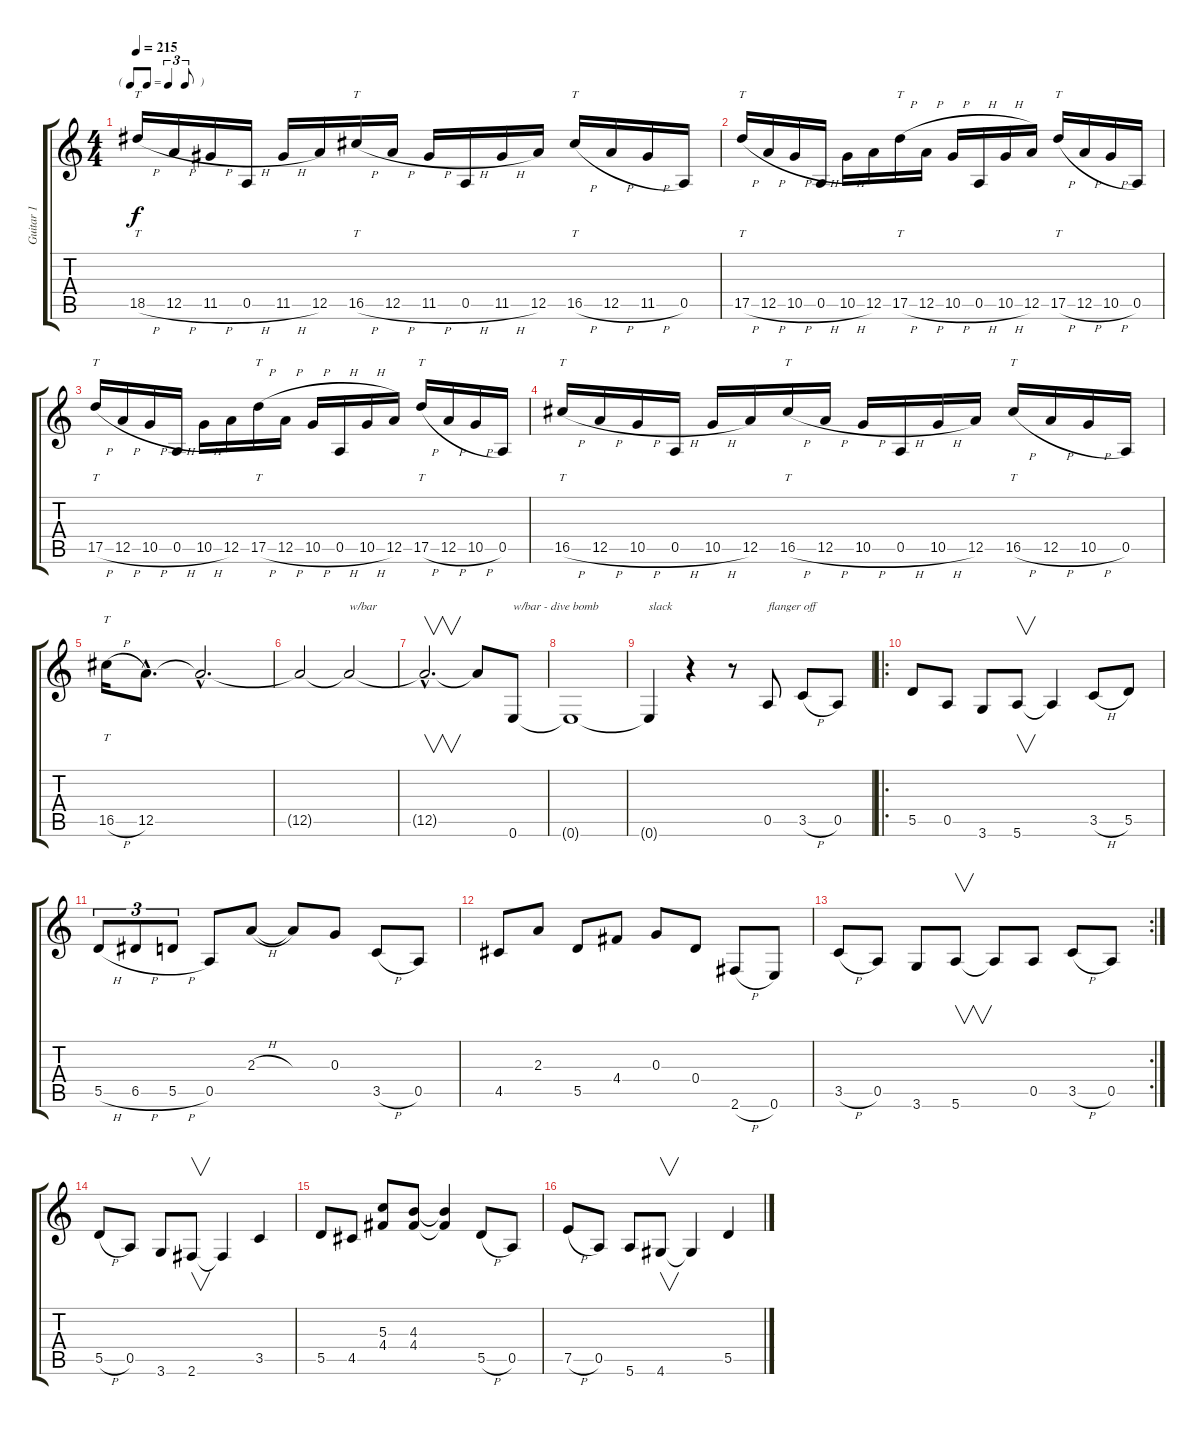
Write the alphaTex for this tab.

\track ("Guitar 1" "Guitar 1") {instrument distortionguitar}
\staff {score tabs}
\tuning (E4 B3 G3 D3 A2 E2) {hide}
\ts (4 4)
\tf triplet8th
\tempo 215
\clef g2
\ks c
18.5{h}.16{tt dy f} 12.5{h}.16 11.5{h}.16 0.5{h}.16 11.5{h}.16 12.5.16 16.5{h}.16{tt} 12.5{h}.16 11.5{h}.16 0.5{h}.16 11.5{h}.16 12.5.16 16.5{h}.16{tt} 12.5{h}.16 11.5{h}.16 0.5.16 |
17.5{h}.16{tt} 12.5{h}.16 10.5{h}.16 0.5{h}.16 10.5{h}.16 12.5.16 17.5{h}.16{tt} 12.5{h}.16 10.5{h}.16 0.5{h}.16 10.5{h}.16 12.5.16 17.5{h}.16{tt} 12.5{h}.16 10.5{h}.16 0.5.16 |
17.5{h}.16{tt} 12.5{h}.16 10.5{h}.16 0.5{h}.16 10.5{h}.16 12.5.16 17.5{h}.16{tt} 12.5{h}.16 10.5{h}.16 0.5{h}.16 10.5{h}.16 12.5.16 17.5{h}.16{tt} 12.5{h}.16 10.5{h}.16 0.5.16 |
16.5{h}.16{tt} 12.5{h}.16 10.5{h}.16 0.5{h}.16 10.5{h}.16 12.5.16 16.5{h}.16{tt} 12.5{h}.16 10.5{h}.16 0.5{h}.16 10.5{h}.16 12.5.16 16.5{h}.16{tt} 12.5{h}.16 10.5{h}.16 0.5.16 |
16.5{h}.16{tt} 12.5{hac}.8{d} 12.5{hac t}.2{d} |
12.5{t}.2 12.5{t}.2{txt "w/bar"} |
12.5{hac t}.2{v d} 12.5{t}.8 0.6.8{txt "w/bar - dive bomb"} |
0.6{t}.1 |
0.6{t}.4{txt "slack"} r.4 r.8 0.5.8{txt "flanger off"} 3.5{h}.8 0.5.8 |
\ro
5.5.8 0.5.8 3.6.8 5.6.8{v} 5.6{t}.4 3.5{h}.8 5.5.8 |
5.5{h}.8{tu (3 2)} 6.5{h}.8{tu (3 2)} 5.5{h}.8{tu (3 2)} 0.5.8 2.3{h}.8 2.3{t}.8 0.3.8 3.5{h}.8 0.5.8 |
4.5.8 2.3.8 5.5.8 4.4.8 0.3.8 0.4.8 2.6{h}.8 0.6.8 |
\rc 2
3.5{h}.8 0.5.8 3.6.8 5.6.8{v} 5.6{t}.8 0.5.8 3.5{h}.8 0.5.8 |
5.5{h}.8 0.5.8 3.6.8 2.6.8{v} 2.6{t}.4 3.5.4 |
5.5.8 4.5.8 (5.3 4.4).8 (4.3 4.4).8 (4.3{t} 4.4{t}).4 5.5{h}.8 0.5.8 |
7.5{h}.8 0.5.8 5.6.8 4.6.8{v} 4.6{t}.4 5.5.4
